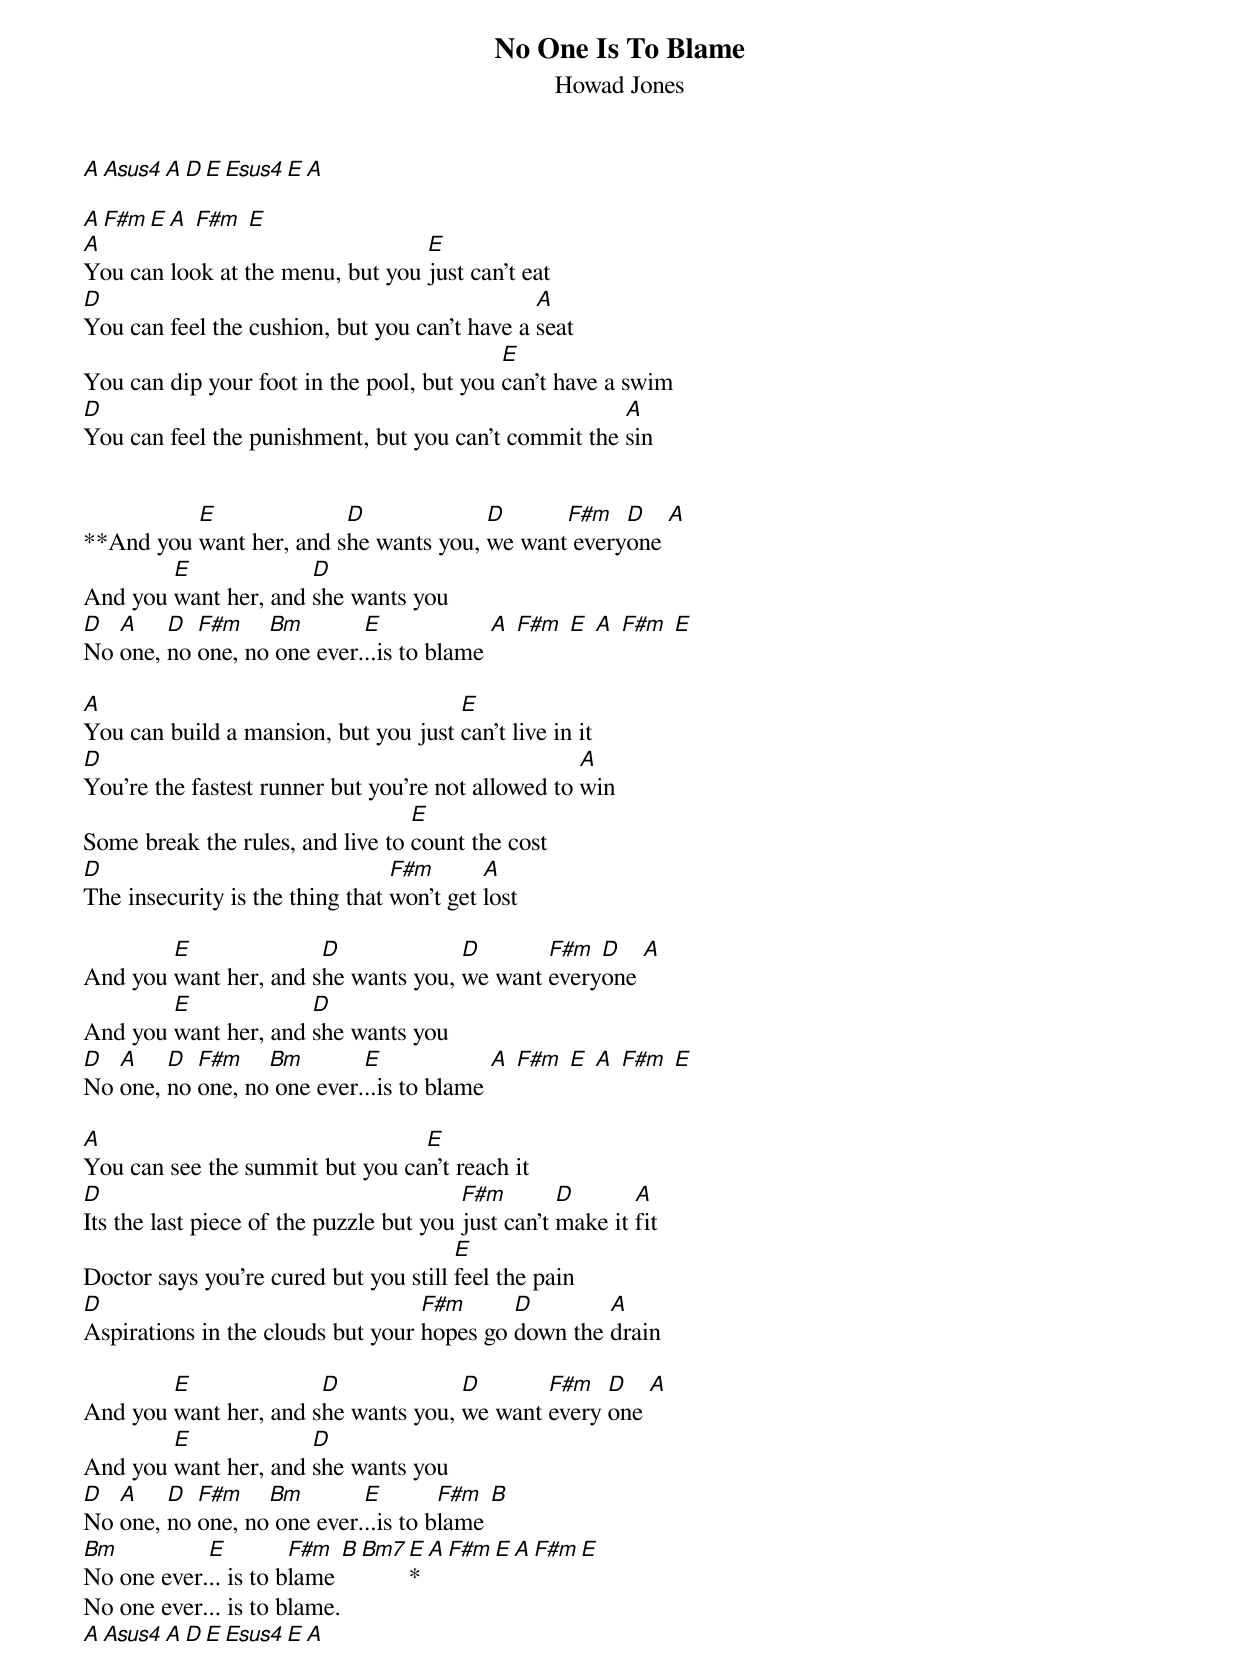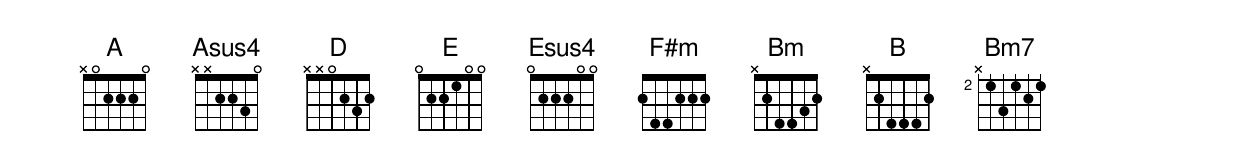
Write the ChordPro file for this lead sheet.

{title:No One Is To Blame}
{subtitle:Howad Jones}

[A][Asus4][A][D][E][Esus4][E][A]

[A][F#m][E][A] [F#m] [E]
[A]You can look at the menu, but you [E]just can't eat
[D]You can feel the cushion, but you can't have a [A]seat
You can dip your foot in the pool, but you [E]can't have a swim
[D]You can feel the punishment, but you can't commit the [A]sin


**And you [E]want her, and s[D]he wants you, [D]we want[F#m] every[D]one [A]
And you [E]want her, and [D]she wants you
[D]No [A]one, [D]no [F#m]one, no[Bm] one ever.[E]..is to blame [A] [F#m] [E] [A] [F#m] [E]

[A]You can build a mansion, but you just [E]can't live in it
[D]You're the fastest runner but you're not allowed to [A]win
Some break the rules, and live to [E]count the cost
[D]The insecurity is the thing that [F#m]won't get [A]lost

And you [E]want her, and s[D]he wants you, [D]we want [F#m]every[D]one [A]
And you [E]want her, and [D]she wants you
[D]No [A]one, [D]no [F#m]one, no[Bm] one ever.[E]..is to blame [A] [F#m] [E] [A] [F#m] [E]

[A]You can see the summit but you ca[E]n't reach it
[D]Its the last piece of the puzzle but you [F#m]just can't [D]make it [A]fit
Doctor says you're cured but you still [E]feel the pain
[D]Aspirations in the clouds but your [F#m]hopes go [D]down the [A]drain

And you [E]want her, and s[D]he wants you, [D]we want [F#m]every [D]one [A]
And you [E]want her, and [D]she wants you
[D]No [A]one, [D]no [F#m]one, no[Bm] one ever.[E]..is to b[F#m]lame [B]
[Bm]No one ever.[E].. is to b[F#m]lame [B][Bm7][E]*[A][F#m][E][A][F#m][E]
No one ever... is to blame.
[A][Asus4][A][D][E][Esus4][E][A]
